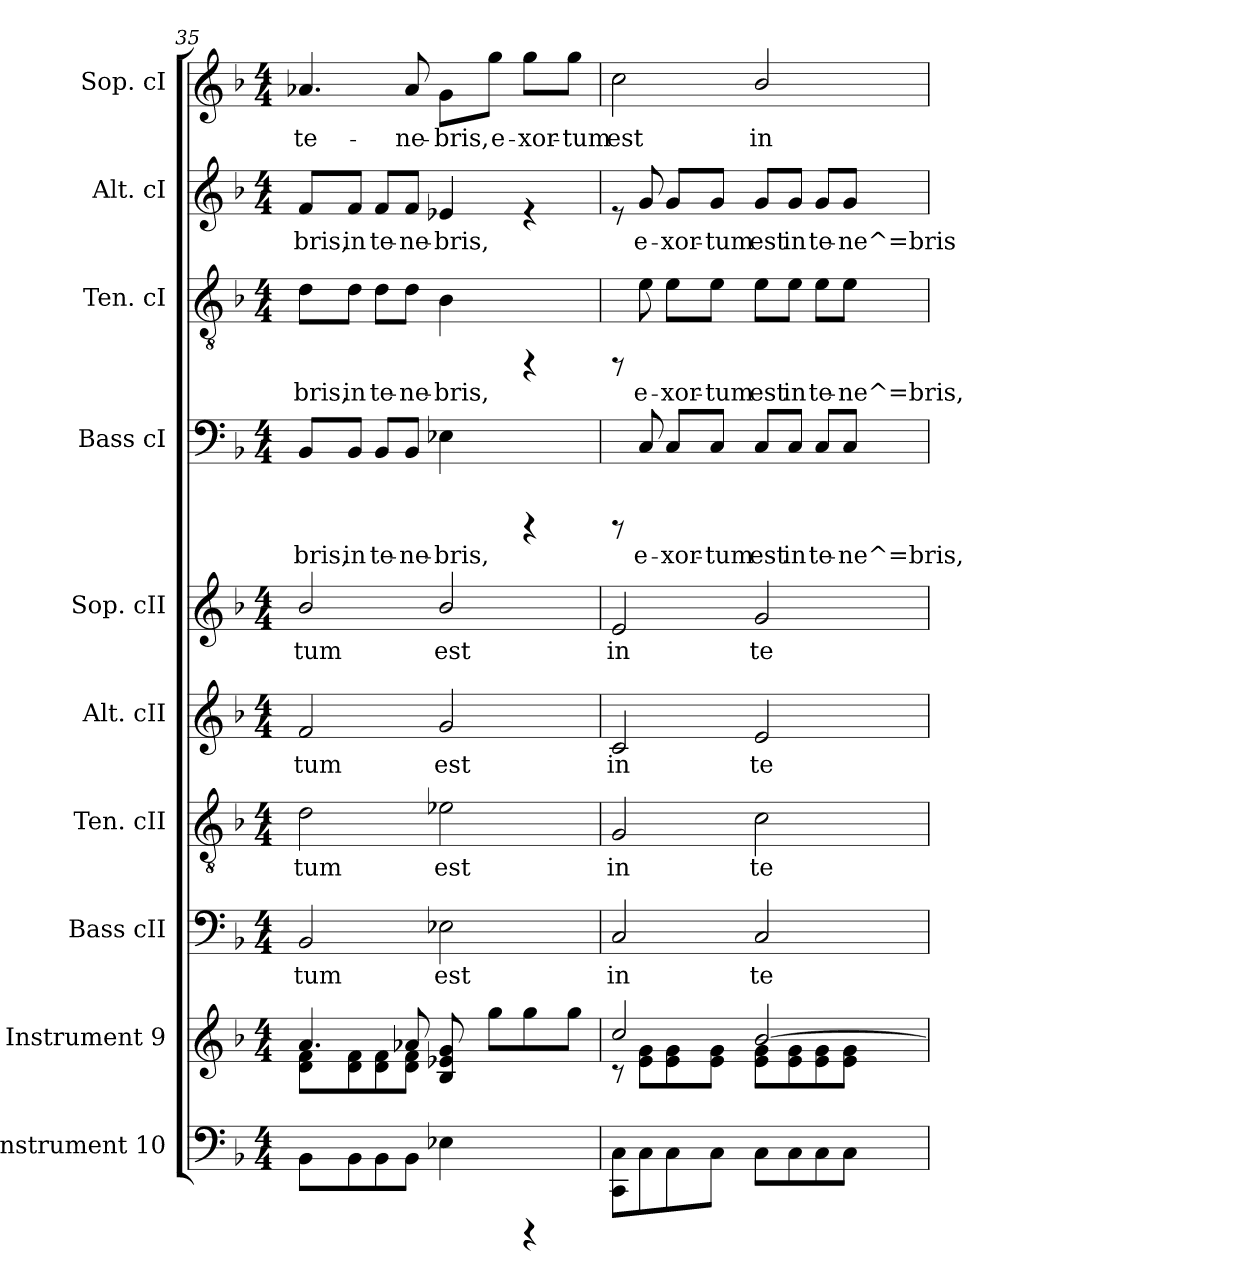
**kern	**kern	**kern	**text	**kern	**text	**kern	**text	**kern	**text	**kern	**text	**kern	**text	**kern	**text	**kern	**text
*part10	*part9	*part8	*part8	*part7	*part7	*part6	*part6	*part5	*part5	*part4	*part4	*part3	*part3	*part2	*part2	*part1	*part1
*staff10	*staff9	*staff8	*staff8	*staff7	*staff7	*staff6	*staff6	*staff5	*staff5	*staff4	*staff4	*staff3	*staff3	*staff2	*staff2	*staff1	*staff1
*I"Instrument 10	*I"Instrument 9	*I"Bass cII	*	*I"Ten. cII	*	*I"Alt. cII	*	*I"Sop. cII	*	*I"Bass cI	*	*I"Ten. cI	*	*I"Alt. cI	*	*I"Sop. cI	*
*	*	*I'Bass cII	*	*I'Ten. cII	*	*I'Alt. cII	*	*I'Sop. cII	*	*I'Bass cI	*	*I'Ten. cI	*	*I'Alt. cI	*	*I'Sop. cI	*
!!LO:PB:g=z
*clefF4	*clefG2	*clefF4	*	*clefGv2	*	*clefG2	*	*clefG2	*	*clefF4	*	*clefGv2	*	*clefG2	*	*clefG2	*
*k[b-]	*k[b-]	*k[b-]	*	*k[b-]	*	*k[b-]	*	*k[b-]	*	*k[b-]	*	*k[b-]	*	*k[b-]	*	*k[b-]	*
*F:	*F:	*F:	*	*F:	*	*F:	*	*F:	*	*F:	*	*F:	*	*F:	*	*F:	*
*M4/4	*M4/4	*M4/4	*	*M4/4	*	*M4/4	*	*M4/4	*	*M4/4	*	*M4/4	*	*M4/4	*	*M4/4	*
=35	=35	=35	=35	=35	=35	=35	=35	=35	=35	=35	=35	=35	=35	=35	=35	=35	=35
*	*^	*	*	*	*	*	*	*	*	*	*	*	*	*	*	*	*
!	!	!	!	!LO:LY:b:rj	!	!LO:LY:b:rj	!	!LO:LY:b:rj	!	!LO:LY:b:rj	!	!LO:LY:b:rj	!	!LO:LY:b:rj	!	!LO:LY:b:rj	!	!LO:LY:b:rj
8BB-\L	8f\ 8d\L	4.a/	2BB-/	-tum	2d\	-tum	2f/	-tum	2b-/	-tum	8BB-/L	-bris,	8d\L	-bris,	8f/L	-bris,	4.a-X/	te-
!	!	!	!	!	!	!	!	!	!	!	!	!LO:LY:b:rj	!	!LO:LY:b:rj	!	!LO:LY:b:rj	!	!
8BB-\	8f\ 8d\	.	.	.	.	.	.	.	.	.	8BB-/J	in	8d\J	in	8f/J	in	.	.
!	!	!	!	!	!	!	!	!	!	!	!	!LO:LY:b:rj	!	!LO:LY:b:rj	!	!LO:LY:b:rj	!	!
8BB-\	8f\ 8d\	.	.	.	.	.	.	.	.	.	8BB-/L	te-	8d\L	te-	8f/L	te-	.	.
!	!	!	!	!	!	!	!	!	!	!	!	!LO:LY:b:rj	!	!LO:LY:b:rj	!	!LO:LY:b:rj	!	!LO:LY:b:rj
8BB-\J	8f\ 8d\J	8a-X/	.	.	.	.	.	.	.	.	8BB-/J	-ne-	8d\J	-ne-	8f/J	-ne-	8a-/	-ne-
!	!	!	!	!LO:LY:b:rj	!	!LO:LY:b:rj	!	!LO:LY:b:rj	!	!LO:LY:b:rj	!	!LO:LY:b:rj	!	!LO:LY:b:rj	!	!LO:LY:b:rj	!	!LO:LY:b:rj
4E-X\	8g/ 8e-X/ 8B-/	2ryy	2E-X\	est	2e-X\	est	2g/	est	2b-/	est	4E-X\	-bris,	4B-\	-bris,	4e-X/	-bris,	8g\L	-bris,
!	!	!	!	!	!	!	!	!	!	!	!	!	!	!	!	!	!	!LO:LY:b:rj
.	8gg\L	.	.	.	.	.	.	.	.	.	.	.	.	.	.	.	8gg\J	e-
!	!	!	!	!	!	!	!	!	!	!	!	!	!	!	!	!	!	!LO:LY:b:rj
4rAAAA	8gg\	.	.	.	.	.	.	.	.	.	4rAAAA	.	4rDD	.	4rd	.	8gg\L	-xor-
!	!	!	!	!	!	!	!	!	!	!	!	!	!	!	!	!	!	!LO:LY:b:rj
.	8gg\J	.	.	.	.	.	.	.	.	.	.	.	.	.	.	.	8gg\J	-tum
=36	=36	=36	=36	=36	=36	=36	=36	=36	=36	=36	=36	=36	=36	=36	=36	=36	=36	=36
!	!	!	!	!LO:LY:b:rj	!	!LO:LY:b:rj	!	!LO:LY:b:rj	!	!LO:LY:b:rj	!	!	!	!	!	!	!	!LO:LY:b:rj
8C\ 8CC\L	2cc/	8rc	2C/	in	2G/	in	2c/	in	2e/	in	8rAAAA	.	8rDD	.	8rd	.	2cc\	est
!	!	!	!	!	!	!	!	!	!	!	!	!LO:LY:b:rj	!	!LO:LY:b:rj	!	!LO:LY:b:rj	!	!
8C\	.	8g\ 8e\L	.	.	.	.	.	.	.	.	8C/	e-	8e\	e-	8g/	e-	.	.
!	!	!	!	!	!	!	!	!	!	!	!	!LO:LY:b:rj	!	!LO:LY:b:rj	!	!LO:LY:b:rj	!	!
8C\	.	8g\ 8e\	.	.	.	.	.	.	.	.	8C/L	-xor-	8e\L	-xor-	8g/L	-xor-	.	.
!	!	!	!	!	!	!	!	!	!	!	!	!LO:LY:b:rj	!	!LO:LY:b:rj	!	!LO:LY:b:rj	!	!
8C\J	.	8g\ 8e\J	.	.	.	.	.	.	.	.	8C/J	-tum	8e\J	-tum	8g/J	-tum	.	.
!	!	!	!	!LO:LY:b:rj	!	!LO:LY:b:rj	!	!LO:LY:b:rj	!	!LO:LY:b:rj	!	!LO:LY:b:rj	!	!LO:LY:b:rj	!	!LO:LY:b:rj	!	!LO:LY:b:rj
8C\L	[>2b-/	8g\ 8e\L	2C/	te-	2c\	te-	2e/	te-	2g/	te-	8C/L	est	8e\L	est	8g/L	est	2b-/	in
!	!	!	!	!	!	!	!	!	!	!	!	!LO:LY:b:rj	!	!LO:LY:b:rj	!	!LO:LY:b:rj	!	!
8C\	.	8g\ 8e\	.	.	.	.	.	.	.	.	8C/J	in	8e\J	in	8g/J	in	.	.
!	!	!	!	!	!	!	!	!	!	!	!	!LO:LY:b:rj	!	!LO:LY:b:rj	!	!LO:LY:b:rj	!	!
8C\	.	8g\ 8e\	.	.	.	.	.	.	.	.	8C/L	te-	8e\L	te-	8g/L	te-	.	.
!	!	!	!	!	!	!	!	!	!	!	!	!LO:LY:b:rj	!	!LO:LY:b:rj	!	!LO:LY:b:rj	!	!
8C\J	.	8g\ 8e\J	.	.	.	.	.	.	.	.	8C/J	-ne^=bris,	8e\J	-ne^=bris,	8g/J	-ne^=bris	.	.
*	*v	*v	*	*	*	*	*	*	*	*	*	*	*	*	*	*	*	*
=	=	=	=	=	=	=	=	=	=	=	=	=	=	=	=	=	=
*-	*-	*-	*-	*-	*-	*-	*-	*-	*-	*-	*-	*-	*-	*-	*-	*-	*-
